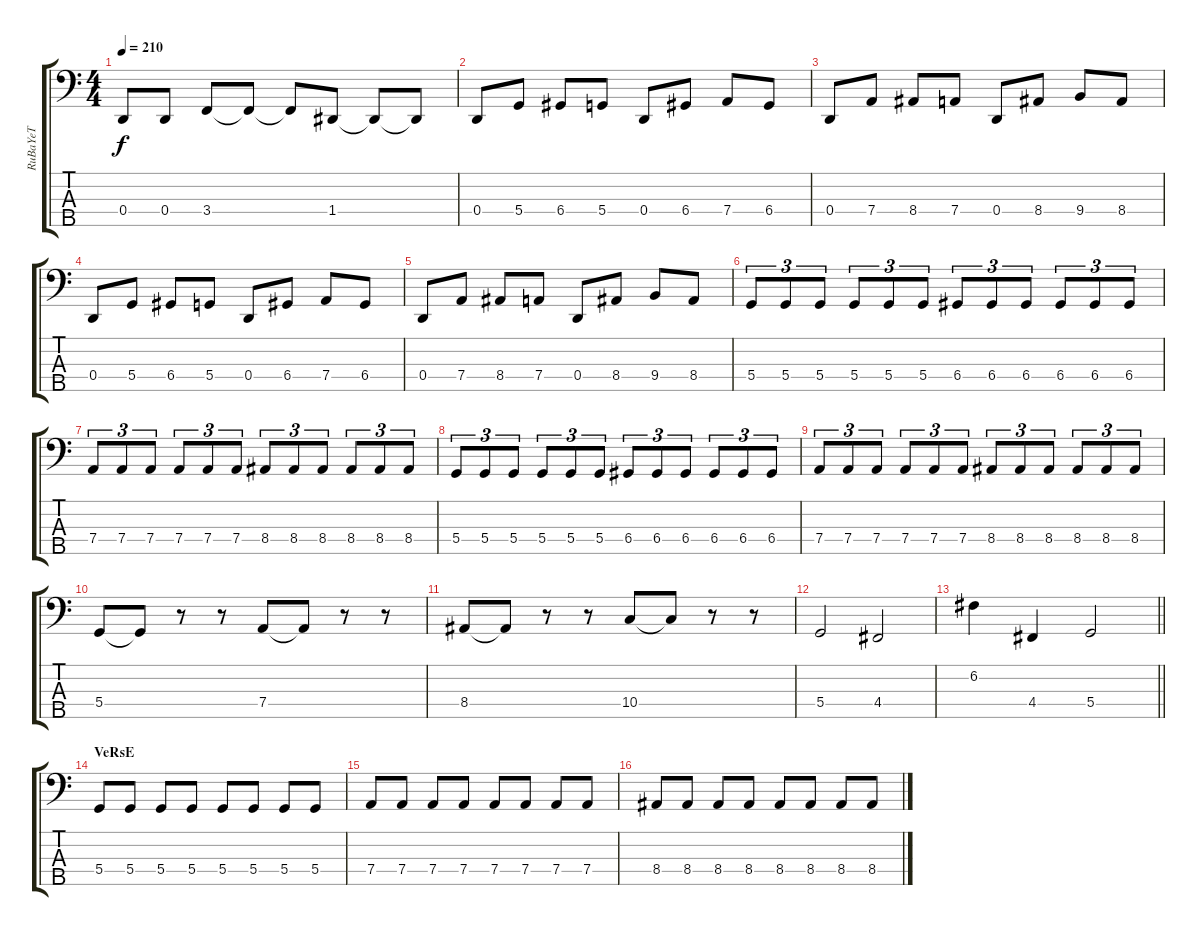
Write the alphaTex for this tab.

\track ("RuBaYeT" "RuBaYeT") {instrument electricbassfinger}
\staff {score tabs}
\tuning (F2 C2 G1 D1 A0) {hide}
\ts (4 4)
\tempo 210
\clef f4
\ks c
0.4.8{dy f} 0.4.8 3.4.8 3.4{t}.8 3.4{t}.8 1.4.8 1.4{t}.8 1.4{t}.8 |
0.4.8 5.4.8 6.4.8 5.4.8 0.4.8 6.4.8 7.4.8 6.4.8 |
0.4.8 7.4.8 8.4.8 7.4.8 0.4.8 8.4.8 9.4.8 8.4.8 |
0.4.8 5.4.8 6.4.8 5.4.8 0.4.8 6.4.8 7.4.8 6.4.8 |
0.4.8 7.4.8 8.4.8 7.4.8 0.4.8 8.4.8 9.4.8 8.4.8 |
5.4.8{tu (3 2)} 5.4.8{tu (3 2)} 5.4.8{tu (3 2)} 5.4.8{tu (3 2)} 5.4.8{tu (3 2)} 5.4.8{tu (3 2)} 6.4.8{tu (3 2)} 6.4.8{tu (3 2)} 6.4.8{tu (3 2)} 6.4.8{tu (3 2)} 6.4.8{tu (3 2)} 6.4.8{tu (3 2)} |
7.4.8{tu (3 2)} 7.4.8{tu (3 2)} 7.4.8{tu (3 2)} 7.4.8{tu (3 2)} 7.4.8{tu (3 2)} 7.4.8{tu (3 2)} 8.4.8{tu (3 2)} 8.4.8{tu (3 2)} 8.4.8{tu (3 2)} 8.4.8{tu (3 2)} 8.4.8{tu (3 2)} 8.4.8{tu (3 2)} |
5.4.8{tu (3 2)} 5.4.8{tu (3 2)} 5.4.8{tu (3 2)} 5.4.8{tu (3 2)} 5.4.8{tu (3 2)} 5.4.8{tu (3 2)} 6.4.8{tu (3 2)} 6.4.8{tu (3 2)} 6.4.8{tu (3 2)} 6.4.8{tu (3 2)} 6.4.8{tu (3 2)} 6.4.8{tu (3 2)} |
7.4.8{tu (3 2)} 7.4.8{tu (3 2)} 7.4.8{tu (3 2)} 7.4.8{tu (3 2)} 7.4.8{tu (3 2)} 7.4.8{tu (3 2)} 8.4.8{tu (3 2)} 8.4.8{tu (3 2)} 8.4.8{tu (3 2)} 8.4.8{tu (3 2)} 8.4.8{tu (3 2)} 8.4.8{tu (3 2)} |
5.4.8 5.4{t}.8 r.8 r.8 7.4.8 7.4{t}.8 r.8 r.8 |
8.4.8 8.4{t}.8 r.8 r.8 10.4.8 10.4{t}.8 r.8 r.8 |
5.4.2 4.4.2 |
\barLineRight lightlight
6.2.4 4.4.4 5.4.2 |
\section ("" "VeRsE")
5.4.8 5.4.8 5.4.8 5.4.8 5.4.8 5.4.8 5.4.8 5.4.8 |
7.4.8 7.4.8 7.4.8 7.4.8 7.4.8 7.4.8 7.4.8 7.4.8 |
8.4.8 8.4.8 8.4.8 8.4.8 8.4.8 8.4.8 8.4.8 8.4.8
